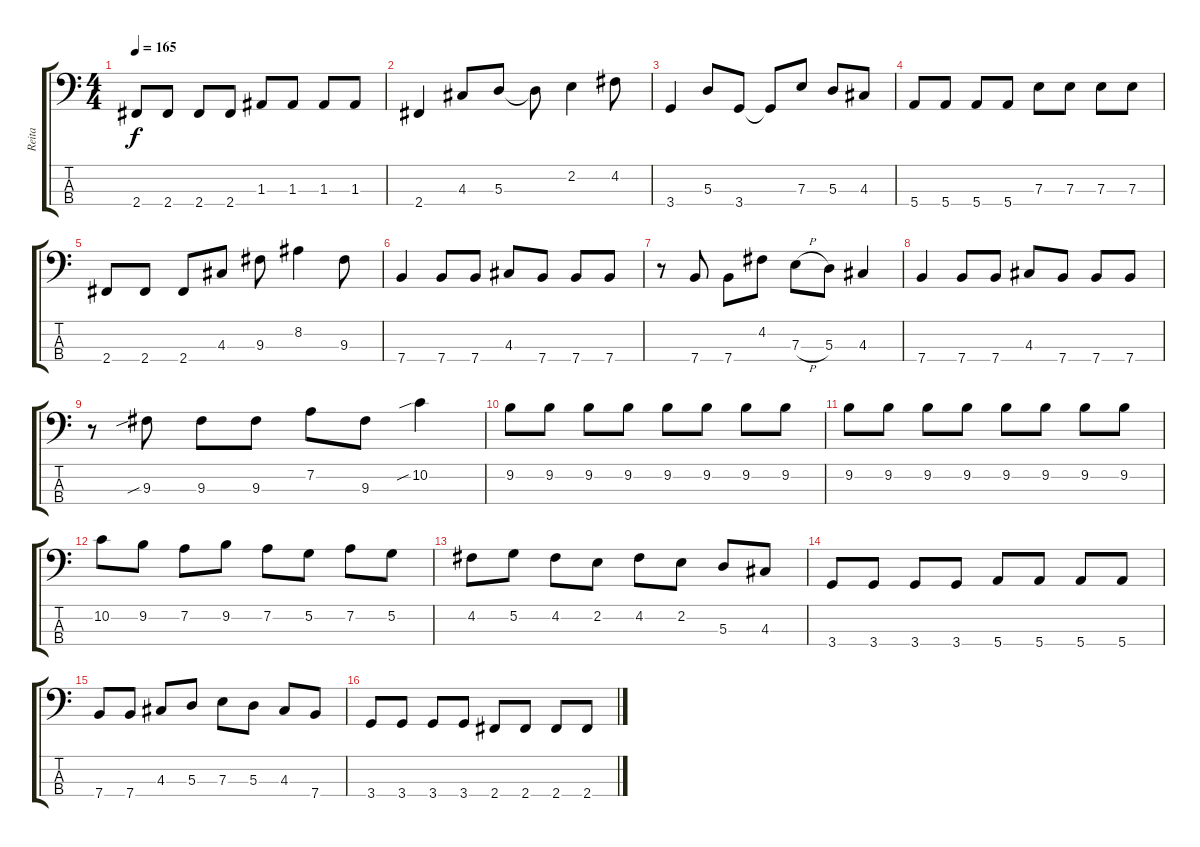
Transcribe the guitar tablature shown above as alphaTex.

\track ("Reita" "Reita") {instrument electricbasspick}
\staff {score tabs}
\tuning (G2 D2 A1 E1) {hide}
\ts (4 4)
\tempo 165
\clef f4
\ks c
2.4.8{dy f} 2.4.8 2.4.8 2.4.8 1.3.8 1.3.8 1.3.8 1.3.8 |
2.4.4 4.3.8 5.3.8 5.3{t}.8 2.2.4 4.2.8 |
3.4.4 5.3.8 3.4.8 3.4{t}.8 7.3.8 5.3.8 4.3.8 |
5.4.8 5.4.8 5.4.8 5.4.8 7.3.8 7.3.8 7.3.8 7.3.8 |
2.4.8 2.4.8 2.4.8 4.3.8 9.3.8 8.2.4 9.3.8 |
7.4.4 7.4.8 7.4.8 4.3.8 7.4.8 7.4.8 7.4.8 |
r.8 7.4.8 7.4.8 4.2.8 7.3{h}.8 5.3.8 4.3.4 |
7.4.4 7.4.8 7.4.8 4.3.8 7.4.8 7.4.8 7.4.8 |
r.8 9.3{sib}.8 9.3.8 9.3.8 7.2.8 9.3.8 10.2{sib}.4 |
9.2.8 9.2.8 9.2.8 9.2.8 9.2.8 9.2.8 9.2.8 9.2.8 |
9.2.8 9.2.8 9.2.8 9.2.8 9.2.8 9.2.8 9.2.8 9.2.8 |
10.2.8 9.2.8 7.2.8 9.2.8 7.2.8 5.2.8 7.2.8 5.2.8 |
4.2.8 5.2.8 4.2.8 2.2.8 4.2.8 2.2.8 5.3.8 4.3.8 |
3.4.8 3.4.8 3.4.8 3.4.8 5.4.8 5.4.8 5.4.8 5.4.8 |
7.4.8 7.4.8 4.3.8 5.3.8 7.3.8 5.3.8 4.3.8 7.4.8 |
3.4.8 3.4.8 3.4.8 3.4.8 2.4.8 2.4.8 2.4.8 2.4.8
